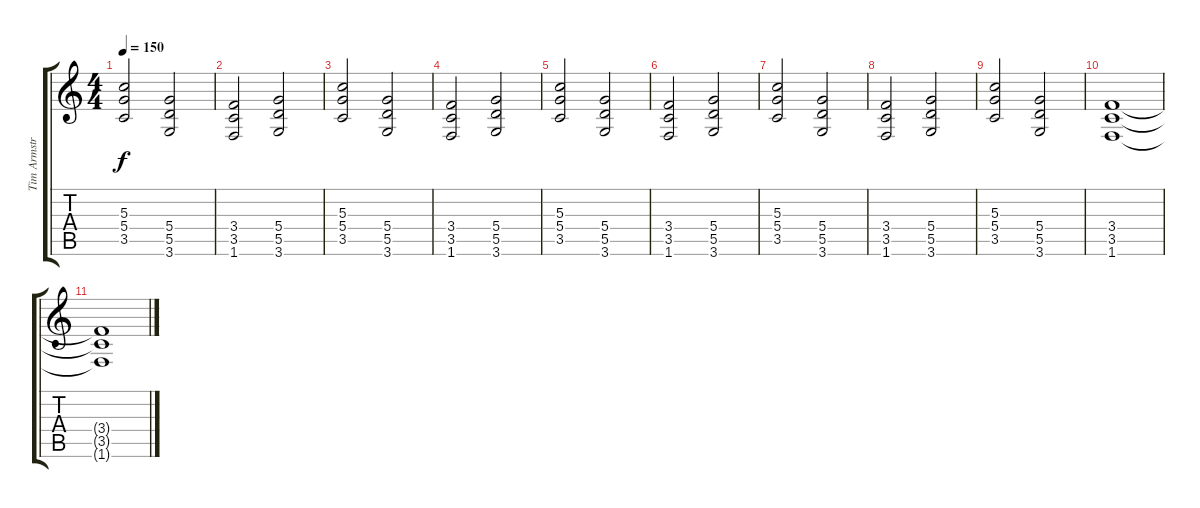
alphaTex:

\track ("Tim Armstrong" "Tim Armstr") {instrument overdrivenguitar}
\staff {score tabs}
\tuning (E4 B3 G3 D3 A2 E2) {hide}
\ts (4 4)
\tempo 150
\clef g2
\ks c
(5.3 5.4 3.5).2{dy f} (5.4 5.5 3.6).2 |
(3.4 3.5 1.6).2 (5.4 5.5 3.6).2 |
(5.3 5.4 3.5).2 (5.4 5.5 3.6).2 |
(3.4 3.5 1.6).2 (5.4 5.5 3.6).2 |
(5.3 5.4 3.5).2 (5.4 5.5 3.6).2 |
(3.4 3.5 1.6).2 (5.4 5.5 3.6).2 |
(5.3 5.4 3.5).2 (5.4 5.5 3.6).2 |
(3.4 3.5 1.6).2 (5.4 5.5 3.6).2 |
(5.3 5.4 3.5).2 (5.4 5.5 3.6).2 |
(3.4 3.5 1.6).1 |
(3.4{t} 3.5{t} 1.6{t}).1
